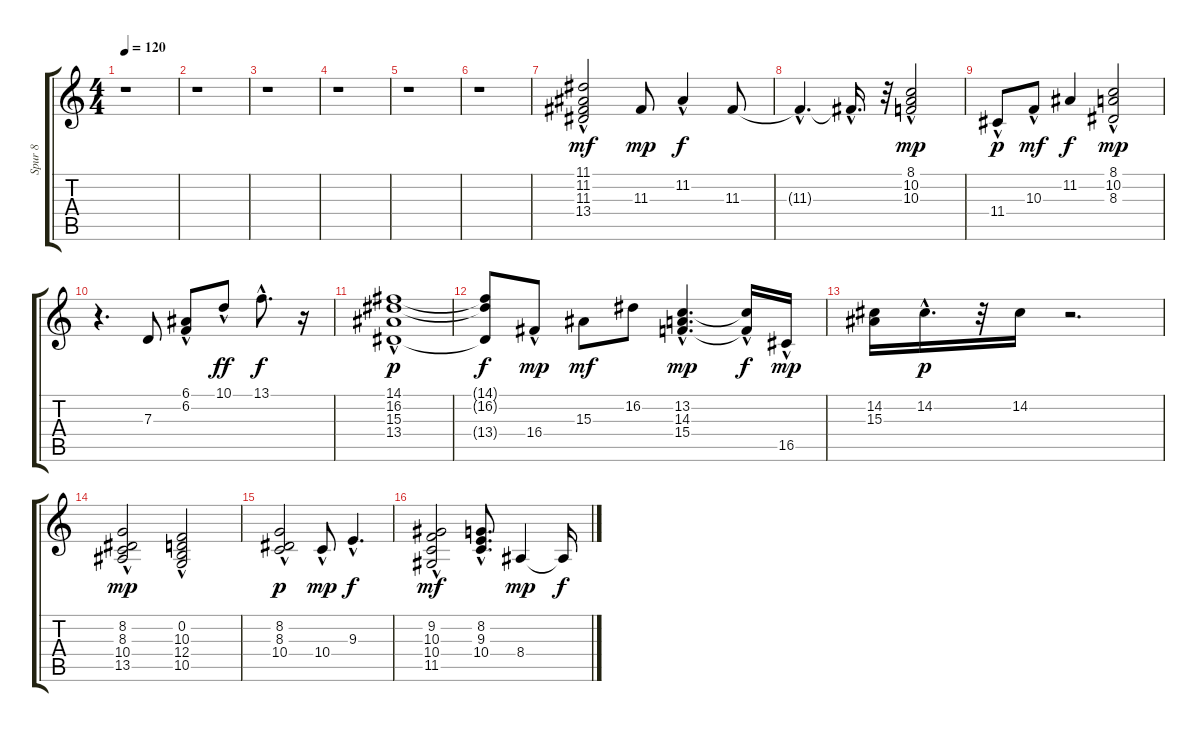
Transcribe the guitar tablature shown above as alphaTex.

\track ("Spur 8" "Spur 8") {instrument electricpiano2}
\staff {score tabs}
\tuning (E4 B3 G3 D3 A2 E2) {hide}
\ts (4 4)
\tempo 120
\clef g2
\ks c
r.1{dy f} |
r.1 |
r.1 |
r.1 |
r.1 |
r.1 |
(11.1{hac} 11.2 11.3 13.4).2{dy mf} 11.3.8{dy mp} 11.2{hac}.4{dy f} 11.3.8 |
11.3{hac t}.4{d} 11.3{hac t}.16{d} r.32 (8.1 10.2 10.3{hac}).2{dy mp} |
11.4{hac}.8{dy p} 10.3{hac}.8{dy mf} 11.2.4{dy f} (8.1{hac} 10.2 8.3{hac}).2{dy mp} |
r.4{d} 7.3.8 (6.1{hac} 6.2).8 10.1{hac}.8{dy ff} 13.1{hac}.8{d dy f} r.16 |
(14.1 16.2 15.3{hac} 13.4).1{dy p} |
(14.1{t} 16.2{t} 13.4{t}).8{dy f} 16.4{hac}.8{dy mp} 15.3.8{dy mf} 16.2.8 (13.2{hac} 14.3{hac} 15.4{hac}).4{d dy mp} (13.2{t} 15.4{hac t}).16{dy f} 16.5{hac}.16{dy mp} |
(14.2 15.3).16 14.2{hac}.16{d dy p} r.32 14.2.16 r.2{d} |
(8.2{hac} 8.3{hac} 10.4 13.5{hac}).2{dy mp} (0.2 10.3{hac} 12.4{hac} 10.5).2 |
(8.2{hac} 8.3{hac} 10.4).2{dy p} 10.4{hac}.8{dy mp} 9.3{hac}.4{d dy f} |
(9.2 10.3 10.4{hac} 11.5{hac}).2{dy mf} (8.2{hac} 9.3 10.4{hac}).8{d} 8.4.4{dy mp} 8.4{t}.16{dy f}
